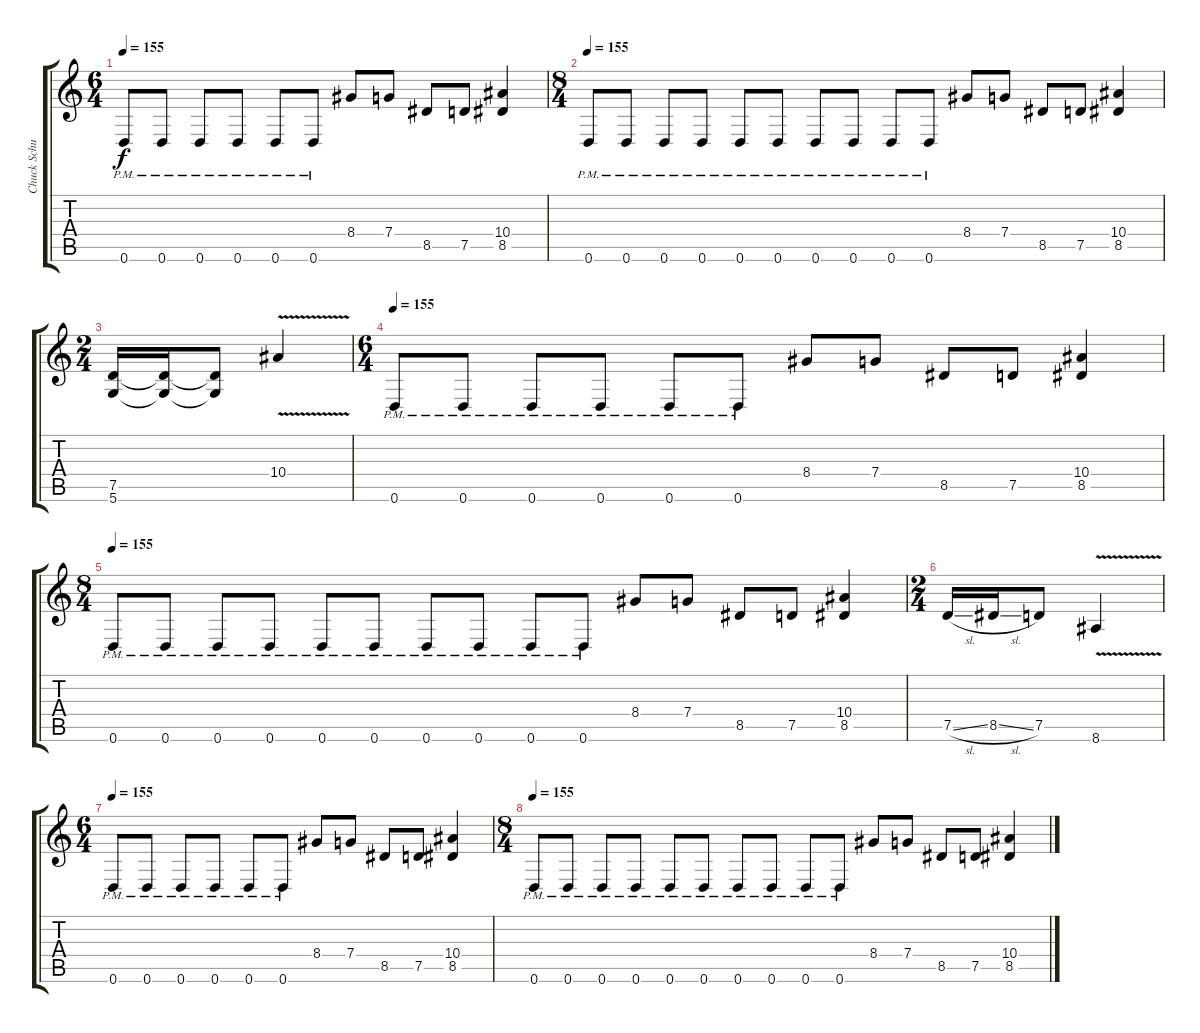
\track ("Chuck Schuldiner" "Chuck Schu") {instrument distortionguitar}
\staff {score tabs}
\tuning (D4 A3 F3 C3 G2 D2) {hide}
\ts (6 4)
\tempo 155
\clef g2
\ks c
0.6{pm}.8{dy f} 0.6{pm}.8 0.6{pm}.8 0.6{pm}.8 0.6{pm}.8 0.6{pm}.8 8.4.8 7.4.8 8.5.8 7.5.8 (10.4 8.5).4 |
\ts (8 4)
\tempo 155
0.6{pm}.8 0.6{pm}.8 0.6{pm}.8 0.6{pm}.8 0.6{pm}.8 0.6{pm}.8 0.6{pm}.8 0.6{pm}.8 0.6{pm}.8 0.6{pm}.8 8.4.8 7.4.8 8.5.8 7.5.8 (10.4 8.5).4 |
\ts (2 4)
(7.5 5.6).16 (7.5{t} 5.6{t}).16 (7.5{t} 5.6{t}).8 10.4{v}.4 |
\ts (6 4)
\tempo 155
0.6{pm}.8 0.6{pm}.8 0.6{pm}.8 0.6{pm}.8 0.6{pm}.8 0.6{pm}.8 8.4.8 7.4.8 8.5.8 7.5.8 (10.4 8.5).4 |
\ts (8 4)
\tempo 155
0.6{pm}.8 0.6{pm}.8 0.6{pm}.8 0.6{pm}.8 0.6{pm}.8 0.6{pm}.8 0.6{pm}.8 0.6{pm}.8 0.6{pm}.8 0.6{pm}.8 8.4.8 7.4.8 8.5.8 7.5.8 (10.4 8.5).4 |
\ts (2 4)
7.5{sl}.16 8.5{sl}.16 7.5.8 8.6{v}.4 |
\ts (6 4)
\tempo 155
0.6{pm}.8 0.6{pm}.8 0.6{pm}.8 0.6{pm}.8 0.6{pm}.8 0.6{pm}.8 8.4.8 7.4.8 8.5.8 7.5.8 (10.4 8.5).4 |
\ts (8 4)
\tempo 155
0.6{pm}.8 0.6{pm}.8 0.6{pm}.8 0.6{pm}.8 0.6{pm}.8 0.6{pm}.8 0.6{pm}.8 0.6{pm}.8 0.6{pm}.8 0.6{pm}.8 8.4.8 7.4.8 8.5.8 7.5.8 (10.4 8.5).4
